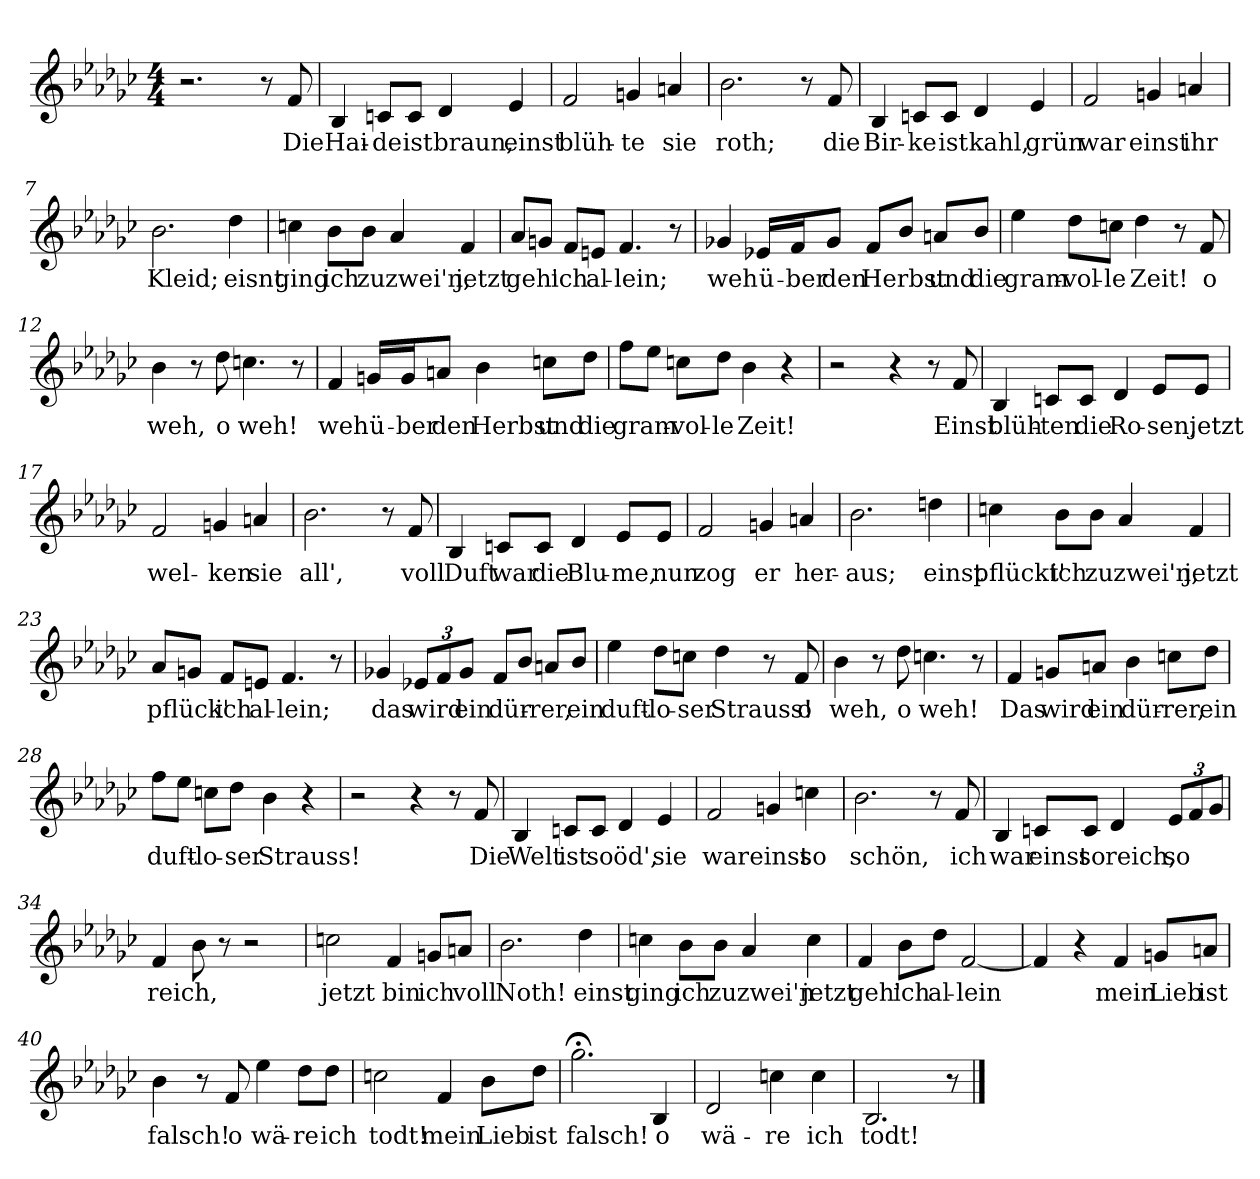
**kern	**text
*part1	*part1
*staff1	*staff1
*clefG2	*
*k[b-e-a-d-g-c-]	*
*M4/4	*
=1	=1
2.r	.
8r	.
!	!LO:LY:b
8f/	Die
=2	=2
!	!LO:LY:b
4B-/	Hai-
!	!LO:LY:b
8cn/L	-de
!	!LO:LY:b
8c/J	ist
!	!LO:LY:b
4d-/	braun,
!	!LO:LY:b
4e-/	einst
=3	=3
!	!LO:LY:b
2f/	blüh-
!	!LO:LY:b
4gn/	-te
!	!LO:LY:b
4an/	sie
=4	=4
!	!LO:LY:b
2.b-\	roth;
8r	.
!	!LO:LY:b
8f/	die
=5	=5
!	!LO:LY:b
4B-/	Bir-
!	!LO:LY:b
8cn/L	-ke
!	!LO:LY:b
8c/J	ist
!	!LO:LY:b
4d-/	kahl,
!	!LO:LY:b
4e-/	grün
=6	=6
!	!LO:LY:b
2f/	war
!	!LO:LY:b
4gn/	einst
!	!LO:LY:b
4an/	ihr
=7	=7
!	!LO:LY:b
2.b-\	Kleid;
!	!LO:LY:b
4dd-\	eisnt
!!LO:LB:g=z
=8	=8
!	!LO:LY:b
4ccn\	ging
!	!LO:LY:b
8b-\L	ich
!	!LO:LY:b
8b-\J	zu
!	!LO:LY:b
4a-/	zwei'n,
!	!LO:LY:b
4f/	jetzt
=9	=9
!	!LO:LY:b
8a-/L	geh'
8gn/J	.
!	!LO:LY:b
8f/L	ich
!	!LO:LY:b
8en/J	al-
!	!LO:LY:b
4.f/	-lein;
8r	.
=10	=10
!	!LO:LY:b
4g-X/	weh
!	!LO:LY:b
16e-X/LL	ü-
!	!LO:LY:b
16f/J	-ber
!	!LO:LY:b
8g-/J	den
!	!LO:LY:b
8f/L	Herbst
8b-/J	.
!	!LO:LY:b
8an/L	und
!	!LO:LY:b
8b-/J	die
=11	=11
!	!LO:LY:b
4ee-\	gram-
!	!LO:LY:b
8dd-\L	-vol-
!	!LO:LY:b
8ccn\J	-le
!	!LO:LY:b
4dd-\	Zeit!
8r	.
!	!LO:LY:b
8f/	o
=12	=12
!	!LO:LY:b
4b-\	weh,
8r	.
!	!LO:LY:b
8dd-\	o
!	!LO:LY:b
4.ccn\	weh!
8r	.
!!LO:LB:g=z
=13	=13
!	!LO:LY:b
4f/	weh
!	!LO:LY:b
16gn/LL	ü-
!	!LO:LY:b
16g/J	-ber
!	!LO:LY:b
8an/J	den
!	!LO:LY:b
4b-\	Herbst
!	!LO:LY:b
8ccn\L	und
!	!LO:LY:b
8dd-\J	die
=14	=14
!	!LO:LY:b
8ff\L	gram-
8ee-\J	.
!	!LO:LY:b
8ccn\L	-vol-
!	!LO:LY:b
8dd-\J	-le
!	!LO:LY:b
4b-\	Zeit!
4r	.
=15	=15
2r	.
4r	.
8r	.
!	!LO:LY:b
8f/	Einst
=16	=16
!	!LO:LY:b
4B-/	blüh-
!	!LO:LY:b
8cn/L	-ten
!	!LO:LY:b
8c/J	die
!	!LO:LY:b
4d-/	Ro-
!	!LO:LY:b
8e-/L	-sen,
!	!LO:LY:b
8e-/J	jetzt
=17	=17
!	!LO:LY:b
2f/	wel-
!	!LO:LY:b
4gn/	-ken
!	!LO:LY:b
4an/	sie
=18	=18
!	!LO:LY:b
2.b-\	all',
8r	.
!	!LO:LY:b
8f/	voll
!!LO:LB:g=z
=19	=19
!	!LO:LY:b
4B-/	Duft
!	!LO:LY:b
8cn/L	war
!	!LO:LY:b
8c/J	die
!	!LO:LY:b
4d-/	Blu-
!	!LO:LY:b
8e-/L	-me,
!	!LO:LY:b
8e-/J	nun
=20	=20
!	!LO:LY:b
2f/	zog
!	!LO:LY:b
4gn/	er
!	!LO:LY:b
4an/	her-
=21	=21
!	!LO:LY:b
2.b-\	-aus;
!	!LO:LY:b
4ddn\	einst
=22	=22
!	!LO:LY:b
4ccn\	pflückt'
!	!LO:LY:b
8b-\L	ich
!	!LO:LY:b
8b-\J	zu
!	!LO:LY:b
4a-/	zwei'n,
!	!LO:LY:b
4f/	jetzt
=23	=23
!	!LO:LY:b
8a-/L	pflück'
8gn/J	.
!	!LO:LY:b
8f/L	ich
!	!LO:LY:b
8en/J	al-
!	!LO:LY:b
4.f/	-lein;
8r	.
!!LO:LB:g=z
=24	=24
!	!LO:LY:b
4g-X/	das
!	!LO:LY:b
12e-X/L	wird
12f/	.
!	!LO:LY:b
12g-/J	ein
!	!LO:LY:b
8f/L	dür-
8b-/J	.
!	!LO:LY:b
8an/L	-rer,
!	!LO:LY:b
8b-/J	ein
=25	=25
!	!LO:LY:b
4ee-\	duft-
!	!LO:LY:b
8dd-\L	-lo-
!	!LO:LY:b
8ccn\J	-ser
!	!LO:LY:b
4dd-\	Strauss!
8r	.
!	!LO:LY:b
8f/	o
=26	=26
!	!LO:LY:b
4b-\	weh,
8r	.
!	!LO:LY:b
8dd-\	o
!	!LO:LY:b
4.ccn\	weh!
8r	.
=27	=27
!	!LO:LY:b
4f/	Das
!	!LO:LY:b
8gn/L	wird
!	!LO:LY:b
8an/J	ein
!	!LO:LY:b
4b-\	dür-
!	!LO:LY:b
8ccn\L	-rer,
!	!LO:LY:b
8dd-\J	ein
=28	=28
!	!LO:LY:b
8ff\L	duft-
8ee-\J	.
!	!LO:LY:b
8ccn\L	-lo-
!	!LO:LY:b
8dd-\J	-ser
!	!LO:LY:b
4b-\	Strauss!
4r	.
!!LO:LB:g=z
=29	=29
2r	.
4r	.
8r	.
!	!LO:LY:b
8f/	Die
=30	=30
!	!LO:LY:b
4B-/	Welt
!	!LO:LY:b
8cn/L	ist
!	!LO:LY:b
8c/J	so
!	!LO:LY:b
4d-/	öd',
!	!LO:LY:b
4e-/	sie
=31	=31
!	!LO:LY:b
2f/	war
!	!LO:LY:b
4gn/	einst
!	!LO:LY:b
4ccn\	so
=32	=32
!	!LO:LY:b
2.b-\	schön,
8r	.
!	!LO:LY:b
8f/	ich
=33	=33
!	!LO:LY:b
4B-/	war
!	!LO:LY:b
8cn/L	einst
!	!LO:LY:b
8c/J	so
!	!LO:LY:b
4d-/	reich,
!	!LO:LY:b
12e-/L	so
12f/	.
12g-/J	.
=34	=34
!	!LO:LY:b
4f/	reich,
8b-\	.
8r	.
2r	.
=35	=35
!	!LO:LY:b
2ccn\	jetzt
!	!LO:LY:b
4f/	bin
!	!LO:LY:b
8gn/L	ich
!	!LO:LY:b
8an/J	voll
!!LO:LB:g=z
=36	=36
!	!LO:LY:b
2.b-\	Noth!
!	!LO:LY:b
4dd-\	einst
=37	=37
!	!LO:LY:b
4ccn\	ging
!	!LO:LY:b
8b-\L	ich
!	!LO:LY:b
8b-\J	zu
!	!LO:LY:b
4a-/	zwei'n
!	!LO:LY:b
4cc\	jetzt
=38	=38
!	!LO:LY:b
4f/	geh'
!	!LO:LY:b
8b-\L	ich
!	!LO:LY:b
8dd-\J	al-
!	!LO:LY:b
[2f/	-lein
=39	=39
4f/]	.
4r	.
!	!LO:LY:b
4f/	mein
!	!LO:LY:b
8gn/L	Lieb
!	!LO:LY:b
8an/J	ist
=40	=40
!	!LO:LY:b
4b-\	falsch!
8r	.
!	!LO:LY:b
8f/	o
!	!LO:LY:b
4ee-\	wä-
!	!LO:LY:b
8dd-\L	-re
!	!LO:LY:b
8dd-\J	ich
=41	=41
!	!LO:LY:b
2ccn\	todt!
!	!LO:LY:b
4f/	mein
!	!LO:LY:b
8b-\L	Lieb
!	!LO:LY:b
8dd-\J	ist
!!LO:LB:g=z
=42	=42
!	!LO:LY:b
2.gg-;<\	falsch!
!	!LO:LY:b
4B-/	o
=43	=43
!	!LO:LY:b
2d-/	wä-
!	!LO:LY:b
4ccn\	-re
!	!LO:LY:b
4cc\	ich
=44	=44
!	!LO:LY:b
2.B-/	todt!
8r	.
==	==
*-	*-
